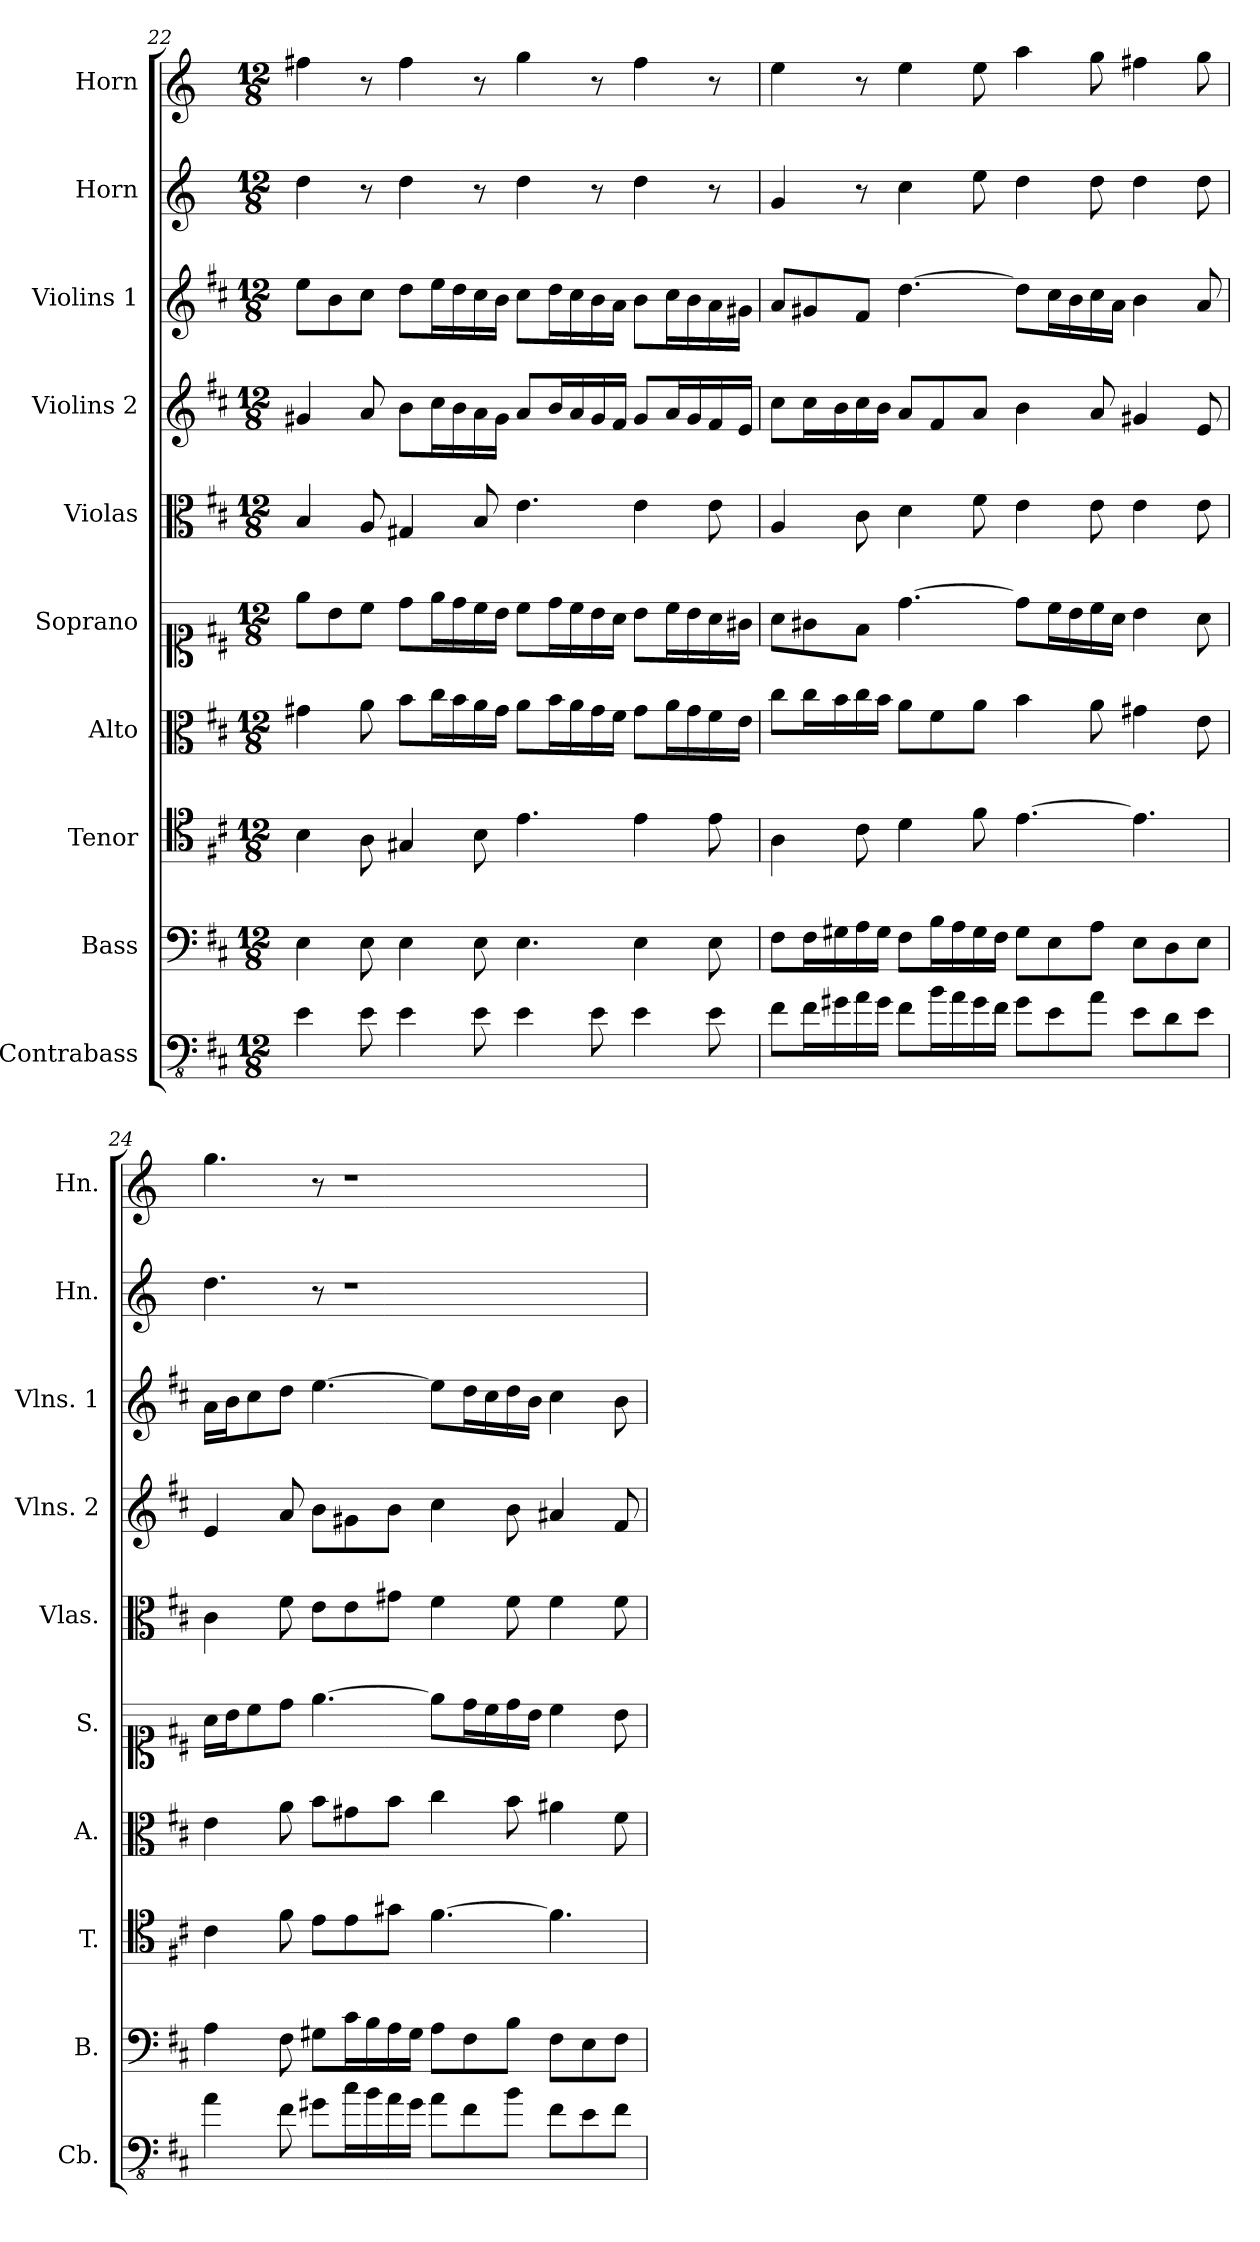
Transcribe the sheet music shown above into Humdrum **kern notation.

**kern	**kern	**kern	**kern	**kern	**kern	**kern	**kern	**kern	**kern
*part10	*part9	*part8	*part7	*part6	*part5	*part4	*part3	*part2	*part1
*staff10	*staff9	*staff8	*staff7	*staff6	*staff5	*staff4	*staff3	*staff2	*staff1
*I"Contrabass	*I"Bass	*I"Tenor	*I"Alto	*I"Soprano	*I"Violas	*I"Violins 2	*I"Violins 1	*I"Horn	*I"Horn
*I'Cb.	*I'B.	*I'T.	*I'A.	*I'S.	*I'Vlas.	*I'Vlns. 2	*I'Vlns. 1	*I'Hn.	*I'Hn.
!!LO:PB:g=z
*clefFv4	*clefF4	*clefC4	*clefC3	*clefC1	*clefC3	*clefG2	*clefG2	*clefG2	*clefG2
*ITrd7c12	*	*	*	*	*	*	*	*ITrd6c10	*ITrd6c10
*k[f#c#]	*k[f#c#]	*k[f#c#]	*k[f#c#]	*k[f#c#]	*k[f#c#]	*k[f#c#]	*k[f#c#]	*k[f#c#]	*k[f#c#]
*D:	*D:	*D:	*D:	*D:	*D:	*D:	*D:	*D:	*D:
*M12/8	*M12/8	*M12/8	*M12/8	*M12/8	*M12/8	*M12/8	*M12/8	*M12/8	*M12/8
=22	=22	=22	=22	=22	=22	=22	=22	=22	=22
4EE\	4E\	4B\	4g#X\	8ee\L	4B/	4g#X/	8ee\L	4e\	4g#X\
.	.	.	.	8b\	.	.	8b\	.	.
8EE\	8E\	8A\	8a\	8cc#\J	8A/	8a/	8cc#\J	8r	8r
4EE\	4E\	4G#X/	8b\L	8dd\L	4G#X/	8b\L	8dd\L	4e\	4g#\
.	.	.	16cc#\L	16ee\L	.	16cc#\L	16ee\L	.	.
.	.	.	16b\	16dd\	.	16b\	16dd\	.	.
8EE\	8E\	8B\	16a\	16cc#\	8B/	16a\	16cc#\	8r	8r
.	.	.	16g#\JJ	16b\JJ	.	16g#\JJ	16b\JJ	.	.
4EE\	4.E\	4.e\	8a\L	8cc#\L	4.e\	8a/L	8cc#\L	4e\	4a\
.	.	.	16b\L	16dd\L	.	16b/L	16dd\L	.	.
.	.	.	16a\	16cc#\	.	16a/	16cc#\	.	.
8EE\	.	.	16g#\	16b\	.	16g#/	16b\	8r	8r
.	.	.	16f#\JJ	16a\JJ	.	16f#/JJ	16a\JJ	.	.
4EE\	4E\	4e\	8g#\L	8b\L	4e\	8g#/L	8b\L	4e\	4g#\
.	.	.	16a\L	16cc#\L	.	16a/L	16cc#\L	.	.
.	.	.	16g#\	16b\	.	16g#/	16b\	.	.
8EE\	8E\	8e\	16f#\	16a\	8e\	16f#/	16a\	8r	8r
.	.	.	16e\JJ	16g#X\JJ	.	16e/JJ	16g#X\JJ	.	.
=23	=23	=23	=23	=23	=23	=23	=23	=23	=23
8FF#\L	8F#\L	4A\	8cc#\L	8a\L	4A/	8cc#\L	8a/L	4A/	4f#\
16FF#\L	16F#\L	.	16cc#\L	8g#X\	.	16cc#\L	8g#X/	.	.
16GG#X\	16G#X\	.	16b\	.	.	16b\	.	.	.
16AA\	16A\	8c#\	16cc#\	8f#\J	8c#\	16cc#\	8f#/J	8r	8r
16GG#\JJ	16G#\JJ	.	16b\JJ	.	.	16b\JJ	.	.	.
8FF#\L	8F#\L	4d\	8a\L	[4.dd\	4d\	8a/L	[4.dd\	4d\	4f#\
16BB\L	16B\L	.	8f#\	.	.	8f#/	.	.	.
16AA\	16A\	.	.	.	.	.	.	.	.
16GG#\	16G#\	8f#\	8a\J	.	8f#\	8a/J	.	8f#\	8f#\
16FF#\JJ	16F#\JJ	.	.	.	.	.	.	.	.
8GG#\L	8G#\L	[4.e\	4b\	8dd\L]	4e\	4b\	8dd\L]	4e\	4b\
8EE\	8E\	.	.	16cc#\L	.	.	16cc#\L	.	.
.	.	.	.	16b\	.	.	16b\	.	.
8AA\J	8A\J	.	8a\	16cc#\	8e\	8a/	16cc#\	8e\	8a\
.	.	.	.	16a\JJ	.	.	16a\JJ	.	.
8EE\L	8E\L	4.e\]	4g#X\	4b\	4e\	4g#X/	4b\	4e\	4g#X\
8DD\	8D\	.	.	.	.	.	.	.	.
8EE\J	8E\J	.	8e\	8a\	8e\	8e/	8a/	8e\	8a\
!!LO:PB:g=z
=24	=24	=24	=24	=24	=24	=24	=24	=24	=24
4AA\	4A\	4c#\	4e\	16a\LL	4c#\	4e/	16a\LL	4.e\	4.a\
.	.	.	.	16b\J	.	.	16b\J	.	.
.	.	.	.	8cc#\	.	.	8cc#\	.	.
8FF#\	8F#\	8f#\	8a\	8dd\J	8f#\	8a/	8dd\J	.	.
8GG#X\L	8G#X\L	8e\L	8b\L	[4.ee\	8e\L	8b\L	[4.ee\	8r	8r
16C#\L	16c#\L	8e\	8g#X\	.	8e\	8g#X\	.	1r	1r
16BB\	16B\	.	.	.	.	.	.	.	.
16AA\	16A\	8g#X\J	8b\J	.	8g#X\J	8b\J	.	.	.
16GG#\JJ	16G#\JJ	.	.	.	.	.	.	.	.
8AA\L	8A\L	[4.f#\	4cc#\	8ee\L]	4f#\	4cc#\	8ee\L]	.	.
8FF#\	8F#\	.	.	16dd\L	.	.	16dd\L	.	.
.	.	.	.	16cc#\	.	.	16cc#\	.	.
8BB\J	8B\J	.	8b\	16dd\	8f#\	8b\	16dd\	.	.
.	.	.	.	16b\JJ	.	.	16b\JJ	.	.
8FF#\L	8F#\L	4.f#\]	4a#X\	4cc#\	4f#\	4a#X/	4cc#\	.	.
8EE\	8E\	.	.	.	.	.	.	.	.
8FF#\J	8F#\J	.	8f#\	8b\	8f#\	8f#/	8b\	.	.
=	=	=	=	=	=	=	=	=	=
*-	*-	*-	*-	*-	*-	*-	*-	*-	*-
